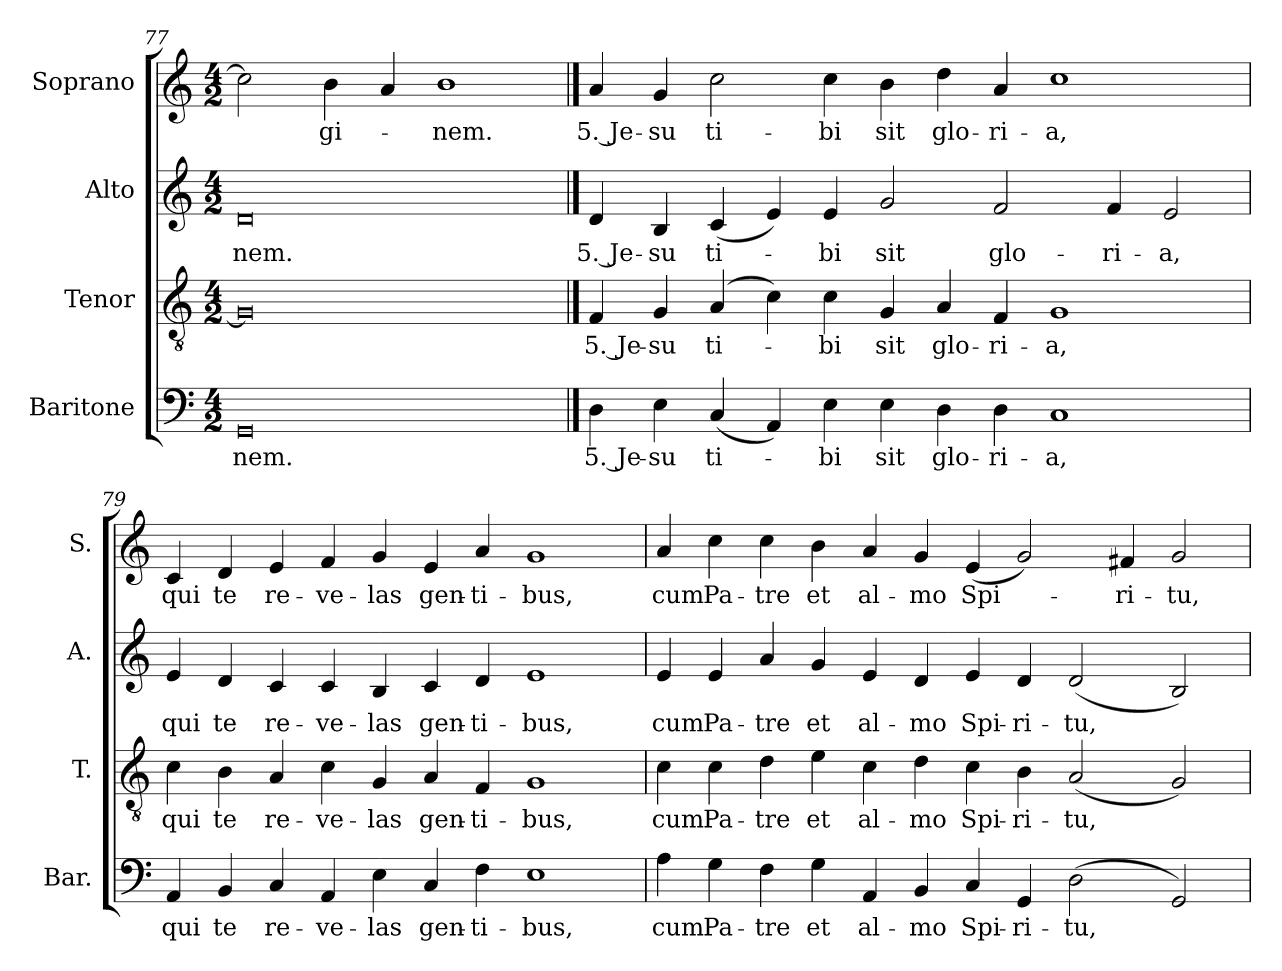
**kern	**text	**kern	**text	**kern	**text	**kern	**text
*part4	*part4	*part3	*part3	*part2	*part2	*part1	*part1
*staff4	*staff4	*staff3	*staff3	*staff2	*staff2	*staff1	*staff1
*I"Baritone	*	*I"Tenor	*	*I"Alto	*	*I"Soprano	*
*I'Bar.	*	*I'T.	*	*I'A.	*	*I'S.	*
*clefF4	*	*clefGv2	*	*clefG2	*	*clefG2	*
*	*	*ITrd7c12	*	*	*	*	*
*k[]	*	*k[]	*	*k[]	*	*k[]	*
*C:	*	*C:	*	*C:	*	*C:	*
*M4/2	*	*M4/2	*	*M4/2	*	*M4/2	*
=77	=77	=77	=77	=77	=77	=77	=77
!	!LO:LY:b:color=#000000	!	!	!	!	!	!
!	!	!	!	!	!LO:LY:b:color=#000000	!	!
0GGi	-nem.	0GGi]	.	0di	-nem.	2cci\]	.
!	!	!	!	!	!	!	!LO:LY:b:color=#000000
.	.	.	.	.	.	4bi\	-gi-
.	.	.	.	.	.	4ai/	.
!	!	!	!	!	!	!	!LO:LY:b:color=#000000
.	.	.	.	.	.	1bi	-nem.
==78	==78	==78	==78	==78	==78	==78	==78
!	!LO:LY:b:color=#000000	!	!	!	!	!	!
!	!	!	!LO:LY:b:color=#000000	!	!	!	!
!	!	!	!	!	!LO:LY:b:color=#000000	!	!
*	*	*	*	*	*	*MM112	*
!	!	!	!	!	!	!	!LO:LY:b:color=#000000
4Di\	5. Je-	4FFi/	5. Je-	4di/	5. Je-	4ai/	5. Je-
!	!LO:LY:b:color=#000000	!	!	!	!	!	!
!	!	!	!LO:LY:b:color=#000000	!	!	!	!
!	!	!	!	!	!LO:LY:b:color=#000000	!	!
!	!	!	!	!	!	!	!LO:LY:b:color=#000000
4Ei\	-su	4GGi/	-su	4Bi/	-su	4gi/	-su
!	!LO:LY:b:color=#000000	!	!	!	!	!	!
!	!	!	!LO:LY:b:color=#000000	!	!	!	!
!	!	!	!	!	!LO:LY:b:color=#000000	!	!
!	!	!	!	!	!	!	!LO:LY:b:color=#000000
(4Ci/	ti-	(4AAi/	ti-	(4ci/	ti-	2cci\	ti-
4AAi/)	.	4Ci\)	.	4ei/)	.	.	.
!	!LO:LY:b:color=#000000	!	!	!	!	!	!
!	!	!	!LO:LY:b:color=#000000	!	!	!	!
!	!	!	!	!	!LO:LY:b:color=#000000	!	!
!	!	!	!	!	!	!	!LO:LY:b:color=#000000
4Ei\	-bi	4Ci\	-bi	4ei/	-bi	4cci\	-bi
!	!LO:LY:b:color=#000000	!	!	!	!	!	!
!	!	!	!LO:LY:b:color=#000000	!	!	!	!
!	!	!	!	!	!LO:LY:b:color=#000000	!	!
!	!	!	!	!	!	!	!LO:LY:b:color=#000000
4Ei\	sit	4GGi/	sit	2gi/	sit	4bi\	sit
!	!LO:LY:b:color=#000000	!	!	!	!	!	!
!	!	!	!LO:LY:b:color=#000000	!	!	!	!
!	!	!	!	!	!	!	!LO:LY:b:color=#000000
4Di\	glo-	4AAi/	glo-	.	.	4ddi\	glo-
!	!LO:LY:b:color=#000000	!	!	!	!	!	!
!	!	!	!LO:LY:b:color=#000000	!	!	!	!
!	!	!	!	!	!LO:LY:b:color=#000000	!	!
!	!	!	!	!	!	!	!LO:LY:b:color=#000000
4Di\	-ri-	4FFi/	-ri-	2fi/	glo-	4ai/	-ri-
!	!LO:LY:b:color=#000000	!	!	!	!	!	!
!	!	!	!LO:LY:b:color=#000000	!	!	!	!
!	!	!	!	!	!	!	!LO:LY:b:color=#000000
1Ci	-a,	1GGi	-a,	.	.	1cci	-a,
!	!	!	!	!	!LO:LY:b:color=#000000	!	!
.	.	.	.	4fi/	-ri-	.	.
!	!	!	!	!	!LO:LY:b:color=#000000	!	!
.	.	.	.	2ei/	-a,	.	.
=79	=79	=79	=79	=79	=79	=79	=79
!	!LO:LY:b:color=#000000	!	!	!	!	!	!
!	!	!	!LO:LY:b:color=#000000	!	!	!	!
!	!	!	!	!	!LO:LY:b:color=#000000	!	!
!	!	!	!	!	!	!	!LO:LY:b:color=#000000
4AAi/	qui	4Ci\	qui	4ei/	qui	4ci/	qui
!	!LO:LY:b:color=#000000	!	!	!	!	!	!
!	!	!	!LO:LY:b:color=#000000	!	!	!	!
!	!	!	!	!	!LO:LY:b:color=#000000	!	!
!	!	!	!	!	!	!	!LO:LY:b:color=#000000
4BBi/	te	4BBi\	te	4di/	te	4di/	te
!	!LO:LY:b:color=#000000	!	!	!	!	!	!
!	!	!	!LO:LY:b:color=#000000	!	!	!	!
!	!	!	!	!	!LO:LY:b:color=#000000	!	!
!	!	!	!	!	!	!	!LO:LY:b:color=#000000
4Ci/	re-	4AAi/	re-	4ci/	re-	4ei/	re-
!	!LO:LY:b:color=#000000	!	!	!	!	!	!
!	!	!	!LO:LY:b:color=#000000	!	!	!	!
!	!	!	!	!	!LO:LY:b:color=#000000	!	!
!	!	!	!	!	!	!	!LO:LY:b:color=#000000
4AAi/	-ve-	4Ci\	-ve-	4ci/	-ve-	4fi/	-ve-
!	!LO:LY:b:color=#000000	!	!	!	!	!	!
!	!	!	!LO:LY:b:color=#000000	!	!	!	!
!	!	!	!	!	!LO:LY:b:color=#000000	!	!
!	!	!	!	!	!	!	!LO:LY:b:color=#000000
4Ei\	-las	4GGi/	-las	4Bi/	-las	4gi/	-las
!	!LO:LY:b:color=#000000	!	!	!	!	!	!
!	!	!	!LO:LY:b:color=#000000	!	!	!	!
!	!	!	!	!	!LO:LY:b:color=#000000	!	!
!	!	!	!	!	!	!	!LO:LY:b:color=#000000
4Ci/	gen-	4AAi/	gen-	4ci/	gen-	4ei/	gen-
!	!LO:LY:b:color=#000000	!	!	!	!	!	!
!	!	!	!LO:LY:b:color=#000000	!	!	!	!
!	!	!	!	!	!LO:LY:b:color=#000000	!	!
!	!	!	!	!	!	!	!LO:LY:b:color=#000000
4Fi\	-ti-	4FFi/	-ti-	4di/	-ti-	4ai/	-ti-
!	!LO:LY:b:color=#000000	!	!	!	!	!	!
!	!	!	!LO:LY:b:color=#000000	!	!	!	!
!	!	!	!	!	!LO:LY:b:color=#000000	!	!
!	!	!	!	!	!	!	!LO:LY:b:color=#000000
1Ei	-bus,	1GGi	-bus,	1ei	-bus,	1gi	-bus,
!!LO:LB:g=z
=80	=80	=80	=80	=80	=80	=80	=80
!	!LO:LY:b:color=#000000	!	!	!	!	!	!
!	!	!	!LO:LY:b:color=#000000	!	!	!	!
!	!	!	!	!	!LO:LY:b:color=#000000	!	!
!	!	!	!	!	!	!	!LO:LY:b:color=#000000
4Ai\	cum	4Ci\	cum	4ei/	cum	4ai/	cum
!	!LO:LY:b:color=#000000	!	!	!	!	!	!
!	!	!	!LO:LY:b:color=#000000	!	!	!	!
!	!	!	!	!	!LO:LY:b:color=#000000	!	!
!	!	!	!	!	!	!	!LO:LY:b:color=#000000
4Gi\	Pa-	4Ci\	Pa-	4ei/	Pa-	4cci\	Pa-
!	!LO:LY:b:color=#000000	!	!	!	!	!	!
!	!	!	!LO:LY:b:color=#000000	!	!	!	!
!	!	!	!	!	!LO:LY:b:color=#000000	!	!
!	!	!	!	!	!	!	!LO:LY:b:color=#000000
4Fi\	-tre	4Di\	-tre	4ai/	-tre	4cci\	-tre
!	!LO:LY:b:color=#000000	!	!	!	!	!	!
!	!	!	!LO:LY:b:color=#000000	!	!	!	!
!	!	!	!	!	!LO:LY:b:color=#000000	!	!
!	!	!	!	!	!	!	!LO:LY:b:color=#000000
4Gi\	et	4Ei\	et	4gi/	et	4bi\	et
!	!LO:LY:b:color=#000000	!	!	!	!	!	!
!	!	!	!LO:LY:b:color=#000000	!	!	!	!
!	!	!	!	!	!LO:LY:b:color=#000000	!	!
!	!	!	!	!	!	!	!LO:LY:b:color=#000000
4AAi/	al-	4Ci\	al-	4ei/	al-	4ai/	al-
!	!LO:LY:b:color=#000000	!	!	!	!	!	!
!	!	!	!LO:LY:b:color=#000000	!	!	!	!
!	!	!	!	!	!LO:LY:b:color=#000000	!	!
!	!	!	!	!	!	!	!LO:LY:b:color=#000000
4BBi/	-mo	4Di\	-mo	4di/	-mo	4gi/	-mo
!	!LO:LY:b:color=#000000	!	!	!	!	!	!
!	!	!	!LO:LY:b:color=#000000	!	!	!	!
!	!	!	!	!	!LO:LY:b:color=#000000	!	!
!	!	!	!	!	!	!	!LO:LY:b:color=#000000
4Ci/	Spi-	4Ci\	Spi-	4ei/	Spi-	(4ei/	Spi-
!	!LO:LY:b:color=#000000	!	!	!	!	!	!
!	!	!	!LO:LY:b:color=#000000	!	!	!	!
!	!	!	!	!	!LO:LY:b:color=#000000	!	!
4GGi/	-ri-	4BBi\	-ri-	4di/	-ri-	2gi/)	.
!	!LO:LY:b:color=#000000	!	!	!	!	!	!
!	!	!	!LO:LY:b:color=#000000	!	!	!	!
!	!	!	!	!	!LO:LY:b:color=#000000	!	!
(2Di\	-tu,	(2AAi/	-tu,	(2di/	-tu,	.	.
!	!	!	!	!	!	!	!LO:LY:b:color=#000000
.	.	.	.	.	.	4f#Xi/	-ri-
!	!	!	!	!	!	!	!LO:LY:b:color=#000000
2GGi/)	.	2GGi/)	.	2Bi/)	.	2gi/	-tu,
=	=	=	=	=	=	=	=
*-	*-	*-	*-	*-	*-	*-	*-
